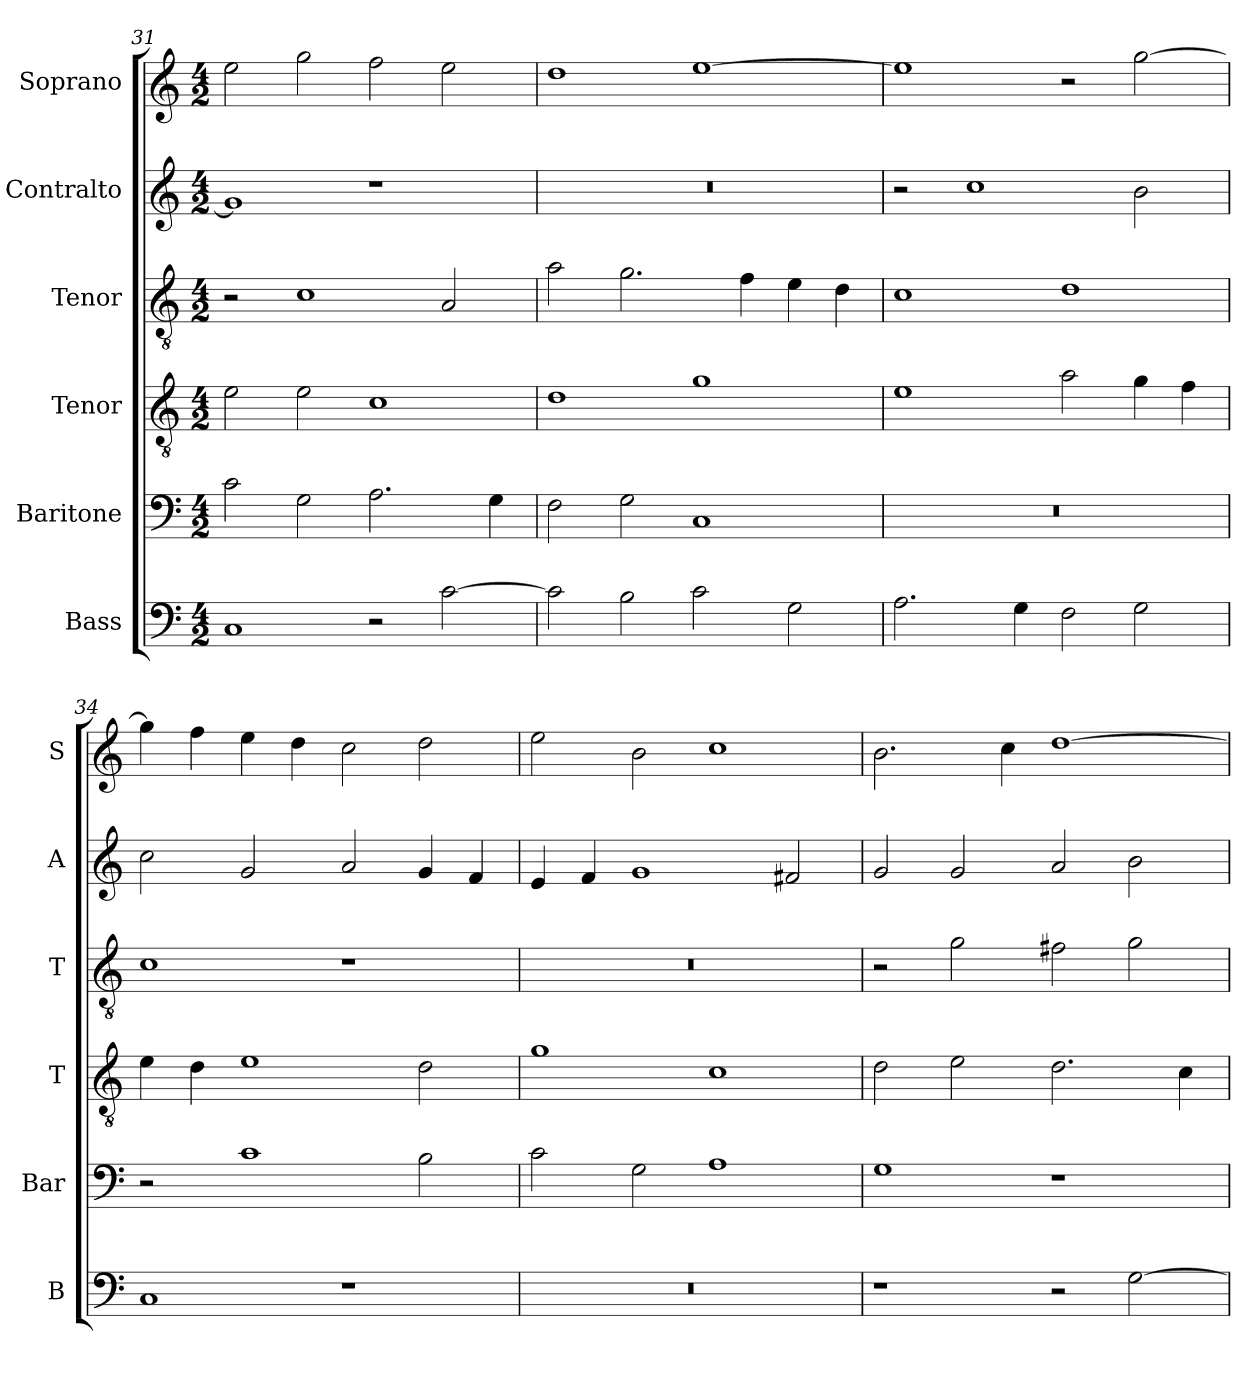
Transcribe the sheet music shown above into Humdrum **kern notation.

**kern	**kern	**kern	**kern	**kern	**kern
*part6	*part5	*part4	*part3	*part2	*part1
*staff6	*staff5	*staff4	*staff3	*staff2	*staff1
*I"Bass	*I"Baritone	*I"Tenor	*I"Tenor	*I"Contralto	*I"Soprano
*I'B	*I'Bar	*I'T	*I'T	*I'A	*I'S
*clefF4	*clefF4	*clefGv2	*clefGv2	*clefG2	*clefG2
*k[]	*k[]	*k[]	*k[]	*k[]	*k[]
*G:mix	*G:mix	*G:mix	*G:mix	*G:mix	*G:mix
*M4/2	*M4/2	*M4/2	*M4/2	*M4/2	*M4/2
=31	=31	=31	=31	=31	=31
1C	2c	2e	2r	1g]	2ee
.	2G	2e	1c	.	2gg
2r	2.A	1c	.	1r	2ff
[2c	.	.	2A	.	2ee
.	4G	.	.	.	.
=32	=32	=32	=32	=32	=32
2c]	2F	1d	2a	0r	1dd
2B	2G	.	2.g	.	.
2c	1C	1g	.	.	[1ee
.	.	.	4f	.	.
2G	.	.	4e	.	.
.	.	.	4d	.	.
=33	=33	=33	=33	=33	=33
2.A	0r	1e	1c	2r	1ee]
.	.	.	.	1cc	.
4G	.	.	.	.	.
2F	.	2a	1d	.	2r
2G	.	4g	.	2b	[2gg
.	.	4f	.	.	.
=34	=34	=34	=34	=34	=34
1C	2r	4e	1c	2cc	4gg]
.	.	4d	.	.	4ff
.	1c	1e	.	2g	4ee
.	.	.	.	.	4dd
1r	.	.	1r	2a	2cc
.	2B	2d	.	4g	2dd
.	.	.	.	4f	.
=35	=35	=35	=35	=35	=35
0r	2c	1g	0r	4e	2ee
.	.	.	.	4f	.
.	2G	.	.	1g	2b
.	1A	1c	.	.	1cc
.	.	.	.	2f#X	.
=36	=36	=36	=36	=36	=36
1r	1G	2d	2r	2g	2.b
.	.	2e	2g	2g	.
.	.	.	.	.	4cc
2r	1r	2.d	2f#X	2a	[1dd
[2G	.	.	2g	2b	.
.	.	4c	.	.	.
=	=	=	=	=	=
*-	*-	*-	*-	*-	*-
